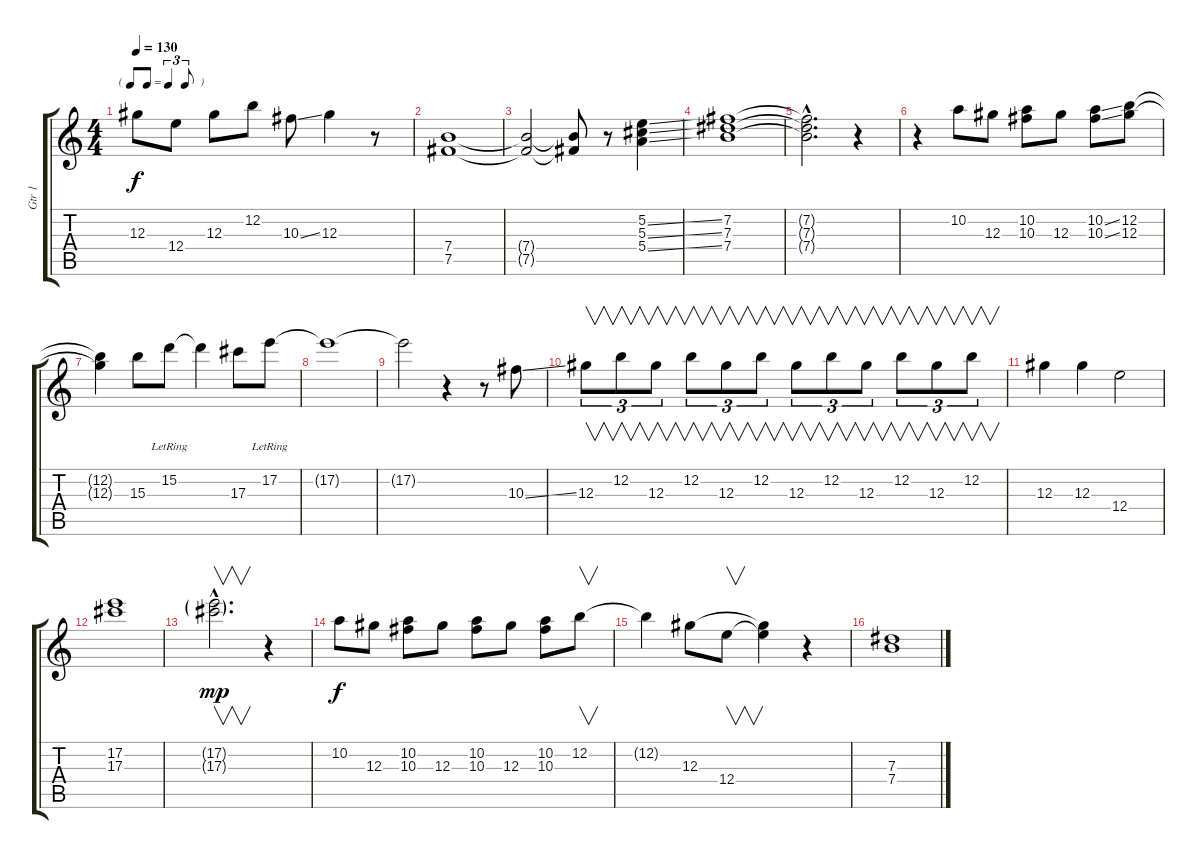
\track ("Gtr 1" "Gtr 1") {instrument distortionguitar}
\staff {score tabs}
\tuning (E4 B3 Ab3 E3 B2 E2) {hide}
\ts (4 4)
\tf triplet8th
\tempo 130
\clef g2
\ks c
12.3.8{dy f} 12.4.8 12.3.8 12.2.8 10.3{ss}.8 12.3.4 r.8 |
(7.4 7.5).1 |
(7.4{t} 7.5{t}).2 (7.4{t} 7.5{t}).8 r.8 (5.2{ss} 5.3{ss} 5.4{ss}).4 |
(7.2 7.3 7.4).1 |
(7.2{hac t} 7.3{hac t} 7.4{hac t}).2{d} r.4 |
r.4 10.2.8 12.3.8 (10.2 10.3).8 12.3.8 (10.2{ss} 10.3{ss}).8 (12.2 12.3).8 |
(12.2{t} 12.3{t}).4 15.3.8 15.2{lr}.8 15.2{t}.4 17.3.8 17.2{lr}.8 |
17.2{t}.1 |
17.2{t}.2 r.4 r.8 10.3{ss}.8 |
12.3.8{v tu (3 2)} 12.2.8{v tu (3 2)} 12.3.8{v tu (3 2)} 12.2.8{v tu (3 2)} 12.3.8{v tu (3 2)} 12.2.8{v tu (3 2)} 12.3.8{v tu (3 2)} 12.2.8{v tu (3 2)} 12.3.8{v tu (3 2)} 12.2.8{v tu (3 2)} 12.3.8{v tu (3 2)} 12.2.8{v tu (3 2)} |
12.3.4 12.3.4 12.4.2 |
(17.2 17.3).1 |
(17.2{g hac} 17.3{g hac}).2{v d dy mp} r.4 |
10.2.8{dy f} 12.3.8 (10.2 10.3).8 12.3.8 (10.2 10.3).8 12.3.8 (10.2 10.3).8 12.2.8{v} |
12.2{t}.4 12.3.8 12.4.8{v} (12.3{t} 12.4{t}).4 r.4 |
(7.3 7.4).1
